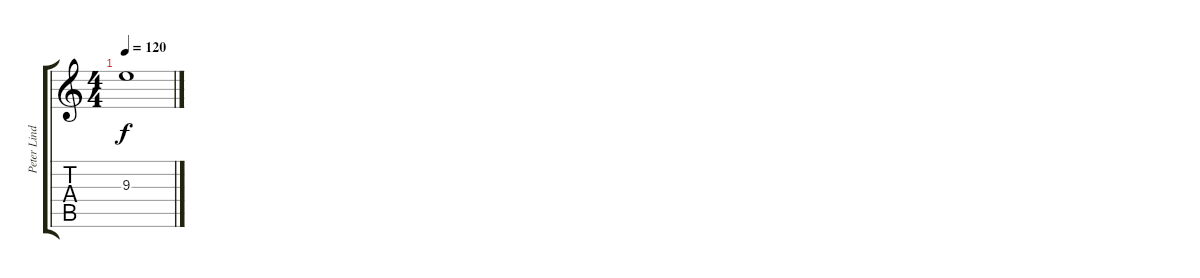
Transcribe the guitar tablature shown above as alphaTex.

\track ("Peter Lindgren" "Peter Lind") {instrument acousticguitarsteel}
\staff {score tabs}
\tuning (E4 B3 G3 D3 A2 E2) {hide}
\ts (4 4)
\tempo 120
\clef g2
\ks c
9.3{t}.1{dy f}
